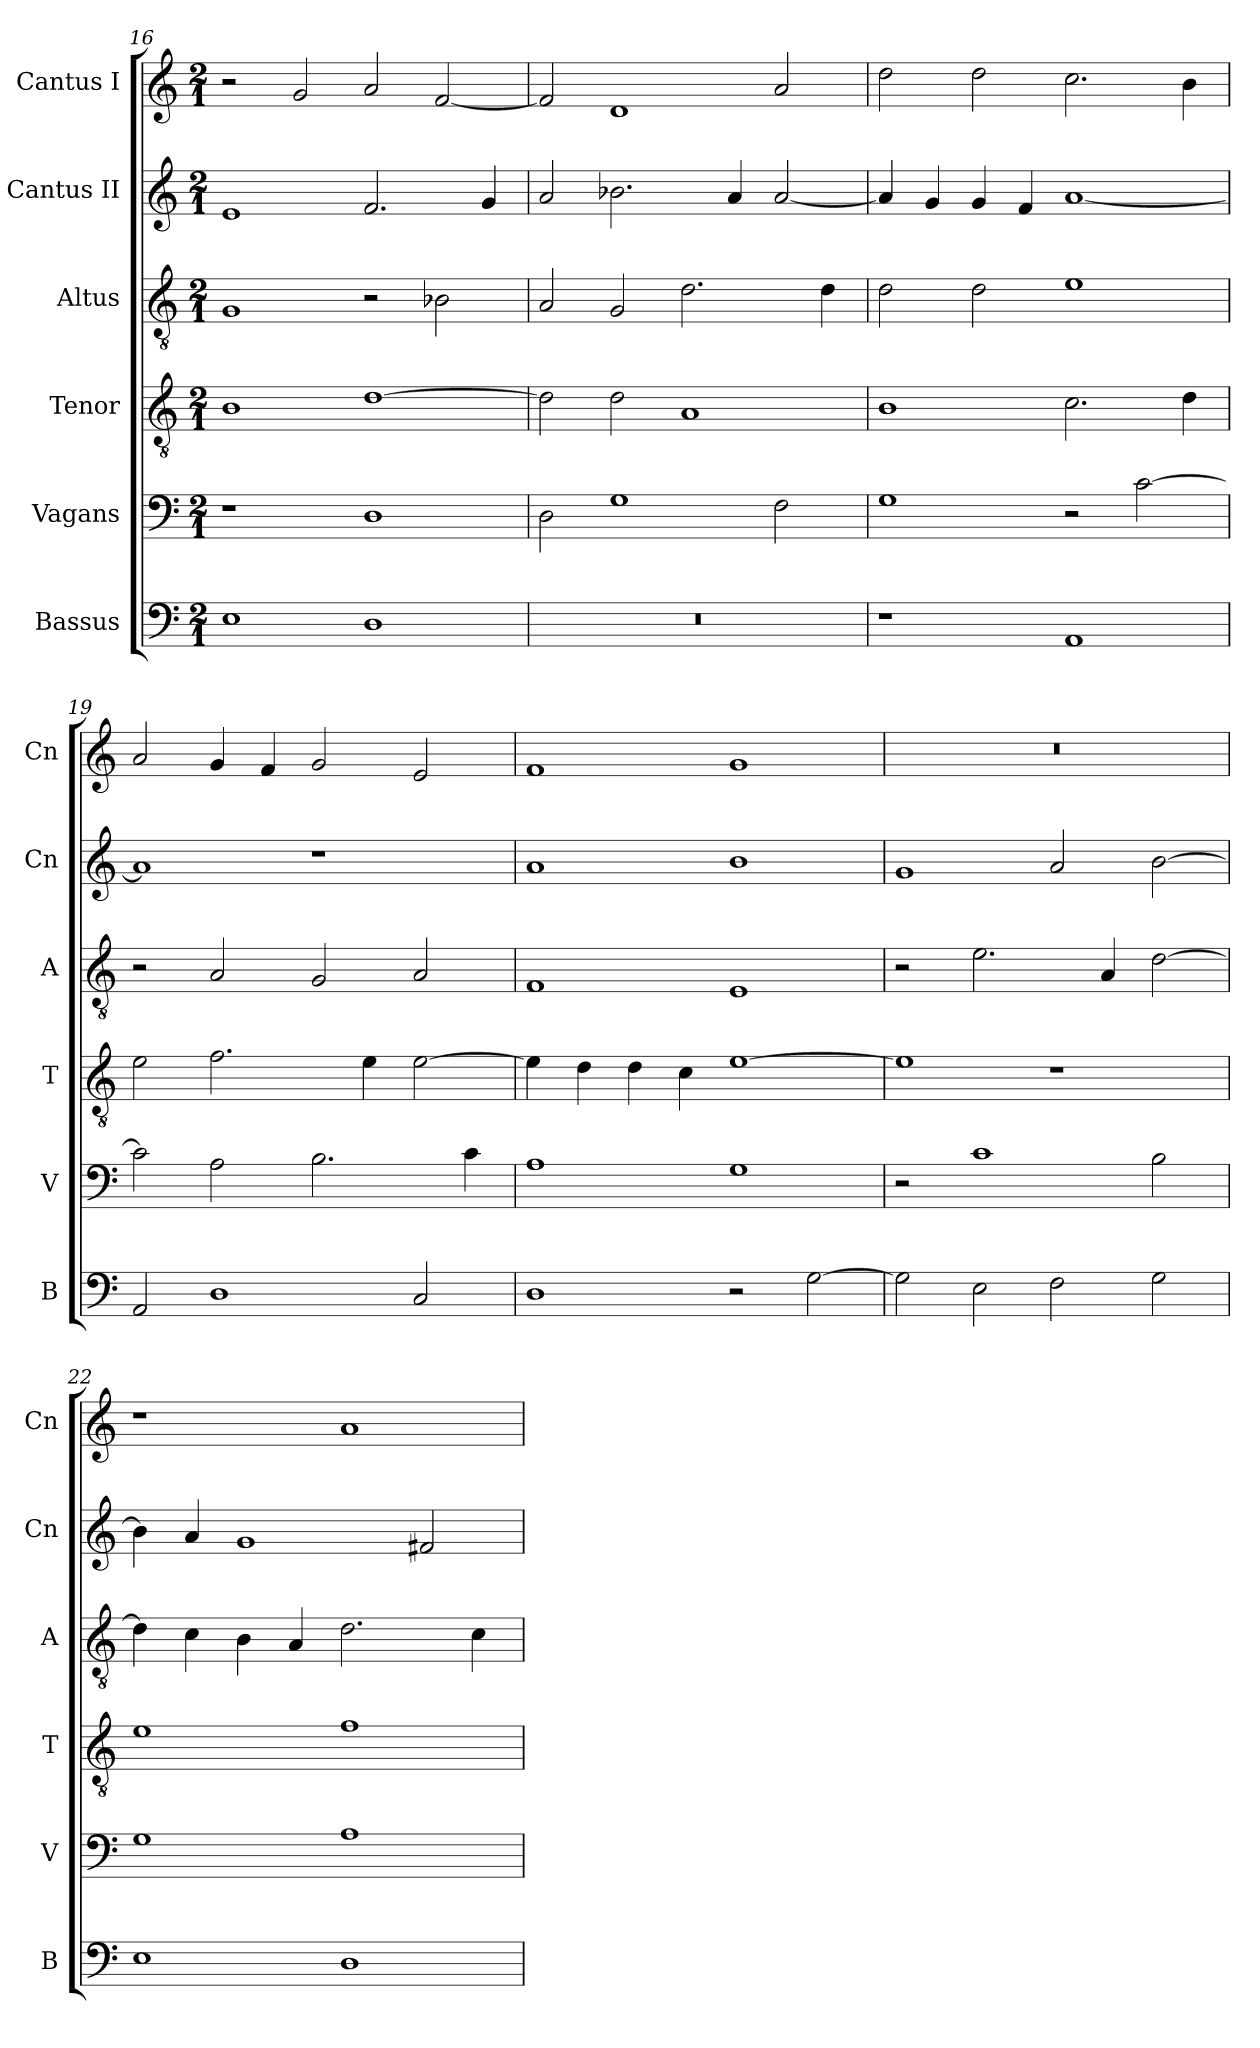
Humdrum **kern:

**kern	**kern	**kern	**kern	**kern	**kern
*part6	*part5	*part4	*part3	*part2	*part1
*staff6	*staff5	*staff4	*staff3	*staff2	*staff1
*I"Bassus	*I"Vagans	*I"Tenor	*I"Altus	*I"Cantus II	*I"Cantus I
*I'B	*I'V	*I'T	*I'A	*I'Cn	*I'Cn
*clefF4	*clefF4	*clefGv2	*clefGv2	*clefG2	*clefG2
*k[]	*k[]	*k[]	*k[]	*k[]	*k[]
*a:	*a:	*a:	*a:	*a:	*a:
*M2/1	*M2/1	*M2/1	*M2/1	*M2/1	*M2/1
=16	=16	=16	=16	=16	=16
1E	1r	1B	1G	1e	2r
.	.	.	.	.	2g
1D	1D	[1d	2r	2.f	2a
.	.	.	2B-X	.	[2f
.	.	.	.	4g	.
=17	=17	=17	=17	=17	=17
0r	2D	2d]	2A	2a	2f]
.	1G	2d	2G	2.b-X	1d
.	.	1A	2.d	.	.
.	.	.	.	4a	.
.	2F	.	.	[2a	2a
.	.	.	4d	.	.
=18	=18	=18	=18	=18	=18
1r	1G	1B	2d	4a]	2dd
.	.	.	.	4g	.
.	.	.	2d	4g	2dd
.	.	.	.	4f	.
1AA	2r	2.c	1e	[1a	2.cc
.	[2c	.	.	.	.
.	.	4d	.	.	4b
=19	=19	=19	=19	=19	=19
2AA	2c]	2e	2r	1a]	2a
1D	2A	2.f	2A	.	4g
.	.	.	.	.	4f
.	2.B	.	2G	1r	2g
.	.	4e	.	.	.
2C	.	[2e	2A	.	2e
.	4c	.	.	.	.
=20	=20	=20	=20	=20	=20
1D	1A	4e]	1F	1a	1f
.	.	4d	.	.	.
.	.	4d	.	.	.
.	.	4c	.	.	.
2r	1G	[1e	1E	1b	1g
[2G	.	.	.	.	.
=21	=21	=21	=21	=21	=21
2G]	2r	1e]	2r	1g	0r
2E	1c	.	2.e	.	.
2F	.	1r	.	2a	.
.	.	.	4A	.	.
2G	2B	.	[2d	[2b	.
=22	=22	=22	=22	=22	=22
1E	1G	1e	4d]	4b]	1r
.	.	.	4c	4a	.
.	.	.	4B	1g	.
.	.	.	4A	.	.
1D	1A	1f	2.d	.	1a
.	.	.	.	2f#X	.
.	.	.	4c	.	.
=	=	=	=	=	=
*-	*-	*-	*-	*-	*-
